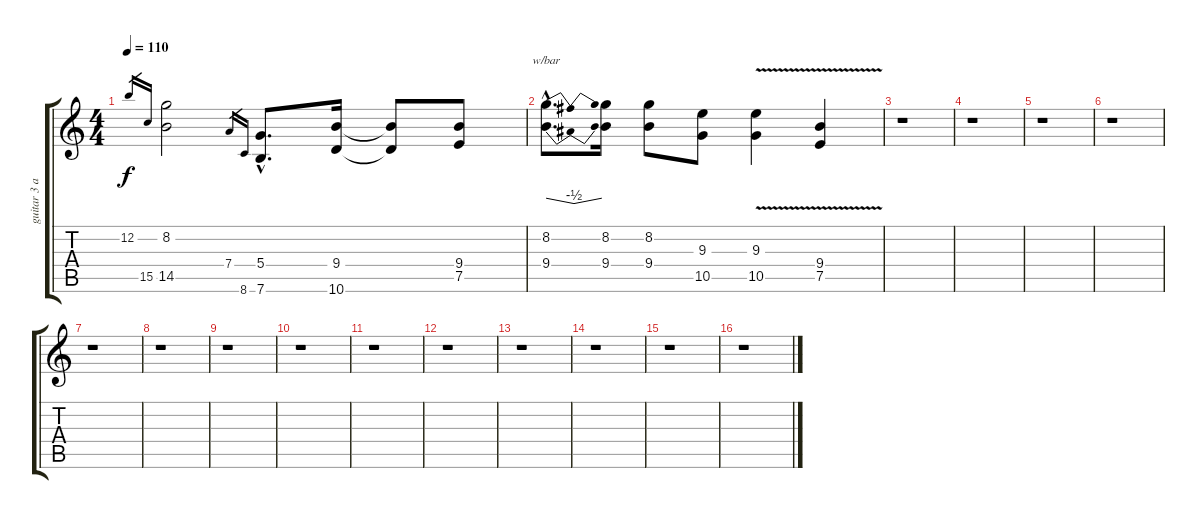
\track ("guitar 3 and 4" "guitar 3 a") {instrument overdrivenguitar}
\staff {score tabs}
\tuning (E4 B3 G3 D3 A2 E2) {hide}
\ts (4 4)
\tempo 110
\clef g2
\ks c
12.2.16{gr dy f} 15.5.16{gr} (8.2 14.5).2 7.4.16{gr} 8.6.16{gr} (5.4{hac} 7.6{hac}).8{d} (9.4 10.6).16 (9.4{t} 10.6{t}).8 (9.4 7.5).8 |
(8.2{hac} 9.4{hac}).8{d tbe (dip default 0 0 30 -2 60 0)} (8.2 9.4).16 (8.2 9.4).8 (9.3 10.5).8 (9.3{v} 10.5{v}).4 (9.4{v} 7.5{v}).4 |
r.1 |
r.1 |
r.1 |
r.1 |
r.1 |
r.1 |
r.1 |
r.1 |
r.1 |
r.1 |
r.1 |
r.1 |
r.1 |
r.1
